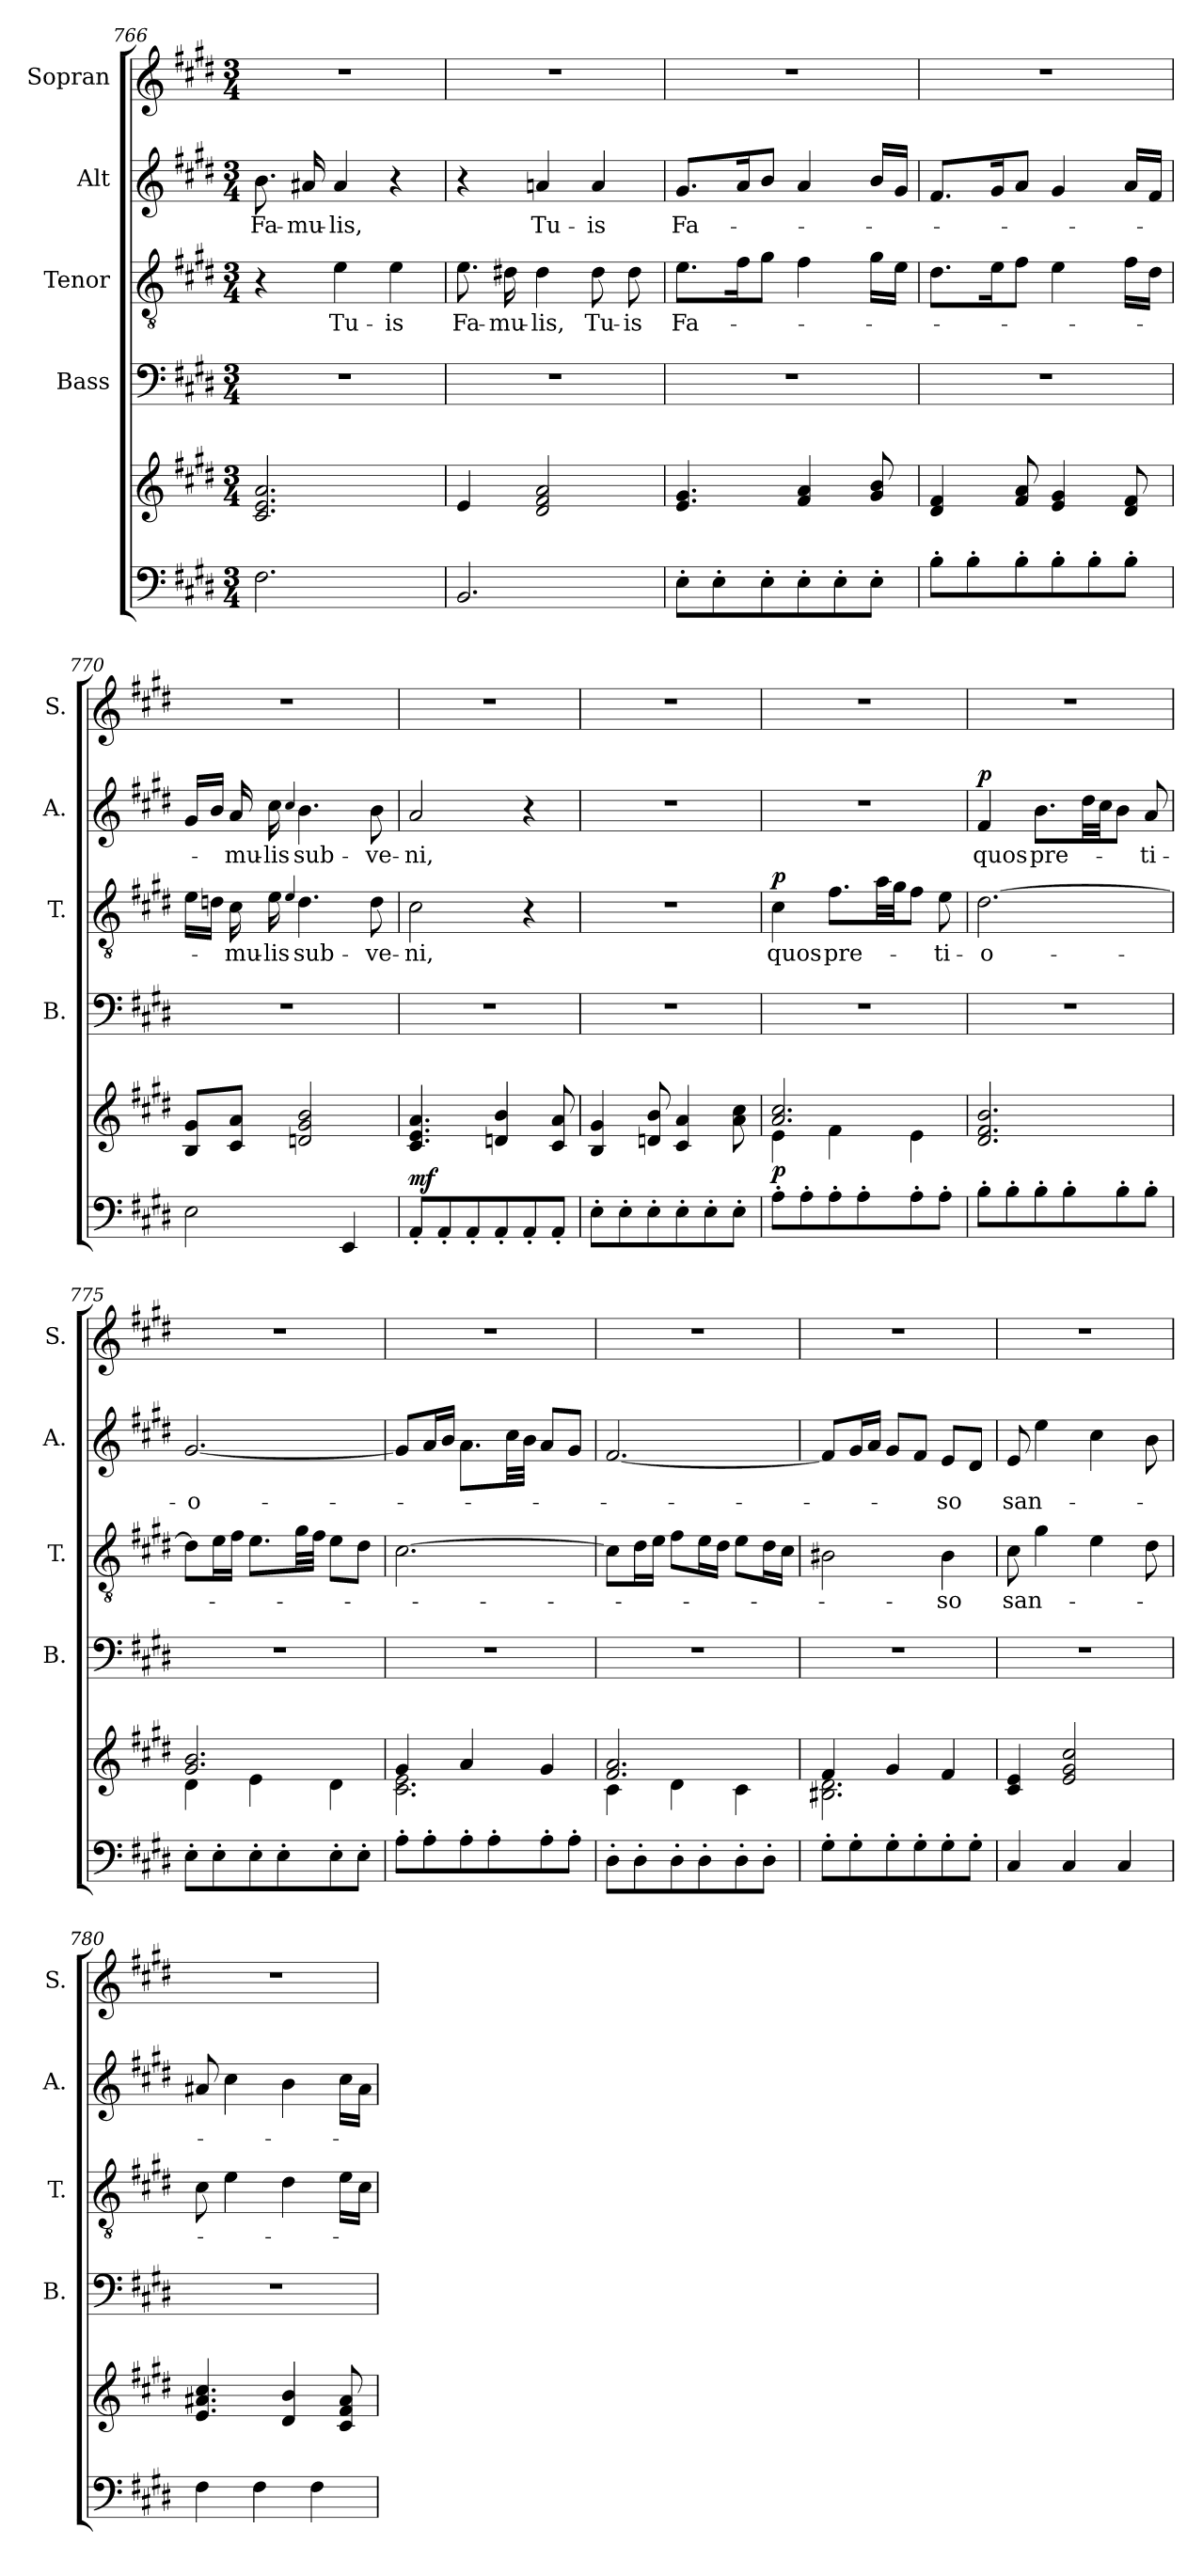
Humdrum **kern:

**kern	**kern	**dynam	**kern	**kern	**text	**dynam	**kern	**text	**dynam	**kern
*part5	*part5	*part5	*part4	*part3	*part3	*part3	*part2	*part2	*part2	*part1
*staff6	*staff5	*staff5/6	*staff4	*staff3	*staff3	*staff3	*staff2	*staff2	*staff2	*staff1
*	*	*	*I"Bass	*I"Tenor	*	*	*I"Alt	*	*	*I"Sopran
*	*	*	*I'B.	*I'T.	*	*	*I'A.	*	*	*I'S.
*clefF4	*clefG2	*	*clefF4	*clefGv2	*	*	*clefG2	*	*	*clefG2
*k[f#c#g#d#]	*k[f#c#g#d#]	*	*k[f#c#g#d#]	*k[f#c#g#d#]	*	*	*k[f#c#g#d#]	*	*	*k[f#c#g#d#]
*E:	*E:	*	*E:	*E:	*	*	*E:	*	*	*E:
*M3/4	*M3/4	*	*M3/4	*M3/4	*	*	*M3/4	*	*	*M3/4
=766	=766	=766	=766	=766	=766	=766	=766	=766	=766	=766
!	!	!	!	!	!	!	!	!LO:LY:b	!	!
2.F#\	2.c#/ 2.e/ 2.a/	.	2.r	4r	.	.	8.b\	Fa-	.	2.r
!	!	!	!	!	!	!	!	!LO:LY:b	!	!
.	.	.	.	.	.	.	16a#X/	-mu-	.	.
!	!	!	!	!	!LO:LY:b	!	!	!LO:LY:b	!	!
.	.	.	.	4e\	Tu-	.	4a#/	-lis,	.	.
!	!	!	!	!	!LO:LY:b	!	!	!	!	!
.	.	.	.	4e\	-is	.	4r	.	.	.
=767	=767	=767	=767	=767	=767	=767	=767	=767	=767	=767
!	!	!	!	!	!LO:LY:b	!	!	!	!	!
2.BB/	4e/	.	2.r	8.e\	Fa-	.	4r	.	.	2.r
!	!	!	!	!	!LO:LY:b	!	!	!	!	!
.	.	.	.	16d#X\	-mu-	.	.	.	.	.
!	!	!	!	!	!LO:LY:b	!	!	!LO:LY:b	!	!
.	2d#/ 2f#/ 2a/	.	.	4d#\	-lis,	.	4an/	Tu-	.	.
!	!	!	!	!	!LO:LY:b	!	!	!LO:LY:b	!	!
.	.	.	.	8d#\	Tu-	.	4a/	-is	.	.
!	!	!	!	!	!LO:LY:b	!	!	!	!	!
.	.	.	.	8d#\	-is	.	.	.	.	.
=768	=768	=768	=768	=768	=768	=768	=768	=768	=768	=768
!	!	!	!	!	!LO:LY:b	!	!	!LO:LY:b	!	!
8E'>\L	4.e/ 4.g#/	.	2.r	8.e\L	Fa-	.	8.g#/L	Fa-	.	2.r
8E'>\	.	.	.	.	.	.	.	.	.	.
.	.	.	.	16f#\k	.	.	16a/k	.	.	.
8E'>\	.	.	.	8g#\J	.	.	8b/J	.	.	.
8E'>\	4f#/ 4a/	.	.	4f#\	.	.	4a/	.	.	.
8E'>\	.	.	.	.	.	.	.	.	.	.
8E'>\J	8g#/ 8b/	.	.	16g#\LL	.	.	16b/LL	.	.	.
.	.	.	.	16e\JJ	.	.	16g#/JJ	.	.	.
=769	=769	=769	=769	=769	=769	=769	=769	=769	=769	=769
8B'>\L	4d#/ 4f#/	.	2.r	8.d#\L	.	.	8.f#/L	.	.	2.r
8B'>\	.	.	.	.	.	.	.	.	.	.
.	.	.	.	16e\k	.	.	16g#/k	.	.	.
8B'>\	8f#/ 8a/	.	.	8f#\J	.	.	8a/J	.	.	.
8B'>\	4e/ 4g#/	.	.	4e\	.	.	4g#/	.	.	.
8B'>\	.	.	.	.	.	.	.	.	.	.
8B'>\J	8d#/ 8f#/	.	.	16f#\LL	.	.	16a/LL	.	.	.
.	.	.	.	16d#\JJ	.	.	16f#/JJ	.	.	.
=770	=770	=770	=770	=770	=770	=770	=770	=770	=770	=770
2E\	8B/ 8g#/L	.	2.r	16e\LL	.	.	16g#/LL	.	.	2.r
.	.	.	.	16dn\JJ	.	.	16b/JJ	.	.	.
!	!	!	!	!	!LO:LY:b	!	!	!LO:LY:b	!	!
.	8c#/ 8a/J	.	.	16c#\	-mu-	.	16a/	-mu-	.	.
!	!	!	!	!	!LO:LY:b	!	!	!LO:LY:b	!	!
.	.	.	.	16e\	-lis	.	16cc#\	-lis	.	.
.	.	.	.	4qqe/	.	.	4qqcc#/	.	.	.
!	!	!	!	!	!LO:LY:b	!	!	!LO:LY:b	!	!
.	2dn/ 2g#/ 2b/	.	.	4.d\	sub-	.	4.b\	sub-	.	.
4EE/	.	.	.	.	.	.	.	.	.	.
!	!	!	!	!	!LO:LY:b	!	!	!LO:LY:b	!	!
.	.	.	.	8d\	-ve-	.	8b\	-ve-	.	.
=771	=771	=771	=771	=771	=771	=771	=771	=771	=771	=771
!	!	!LO:DY:a=2	!	!	!LO:LY:b	!	!	!LO:LY:b	!	!
8AA'</L	4.c#/ 4.e/ 4.a/	mf	2.r	2c#\	-ni,	.	2a/	-ni,	.	2.r
8AA'</	.	.	.	.	.	.	.	.	.	.
8AA'</	.	.	.	.	.	.	.	.	.	.
8AA'</	4dn/ 4b/	.	.	.	.	.	.	.	.	.
8AA'</	.	.	.	4r	.	.	4r	.	.	.
8AA'</J	8c#/ 8a/	.	.	.	.	.	.	.	.	.
!!LO:PB:g=z
=772	=772	=772	=772	=772	=772	=772	=772	=772	=772	=772
8E'>\L	4B/ 4g#/	.	2.r	2.r	.	.	2.r	.	.	2.r
8E'>\	.	.	.	.	.	.	.	.	.	.
8E'>\	8dn/ 8b/	.	.	.	.	.	.	.	.	.
8E'>\	4c#/ 4a/	.	.	.	.	.	.	.	.	.
8E'>\	.	.	.	.	.	.	.	.	.	.
8E'>\J	8a\ 8cc#\	.	.	.	.	.	.	.	.	.
=773	=773	=773	=773	=773	=773	=773	=773	=773	=773	=773
*	*^	*	*	*	*	*	*	*	*	*
!	!	!	!LO:DY:a=2	!	!	!LO:LY:b	!LO:DY:a	!	!	!	!
8A'>\L	2.a/ 2.cc#/	4e\	p	2.r	4c#\	quos	p	2.r	.	.	2.r
8A'>\	.	.	.	.	.	.	.	.	.	.	.
!	!	!	!	!	!	!LO:LY:b	!	!	!	!	!
8A'>\	.	4f#\	.	.	8.f#\L	pre-	.	.	.	.	.
8A'>\	.	.	.	.	.	.	.	.	.	.	.
.	.	.	.	.	32a\LL	.	.	.	.	.	.
.	.	.	.	.	32g#\JJ	.	.	.	.	.	.
8A'>\	.	4e\	.	.	8f#\J	.	.	.	.	.	.
!	!	!	!	!	!	!LO:LY:b	!	!	!	!	!
8A'>\J	.	.	.	.	8e\	-ti-	.	.	.	.	.
*	*v	*v	*	*	*	*	*	*	*	*	*
=774	=774	=774	=774	=774	=774	=774	=774	=774	=774	=774
!	!	!	!	!	!LO:LY:b	!	!	!LO:LY:b	!LO:DY:a	!
8B'>\L	2.d#/ 2.f#/ 2.b/	.	2.r	[2.d#\	-o-	.	4f#/	quos	p	2.r
8B'>\	.	.	.	.	.	.	.	.	.	.
!	!	!	!	!	!	!	!	!LO:LY:b	!	!
8B'>\	.	.	.	.	.	.	8.b\L	pre-	.	.
8B'>\	.	.	.	.	.	.	.	.	.	.
.	.	.	.	.	.	.	32dd#\LL	.	.	.
.	.	.	.	.	.	.	32cc#\JJ	.	.	.
8B'>\	.	.	.	.	.	.	8b\J	.	.	.
!	!	!	!	!	!	!	!	!LO:LY:b	!	!
8B'>\J	.	.	.	.	.	.	8a/	-ti-	.	.
=775	=775	=775	=775	=775	=775	=775	=775	=775	=775	=775
*	*^	*	*	*	*	*	*	*	*	*
!	!	!	!	!	!	!	!	!	!LO:LY:b	!	!
8E'>\L	2.g#/ 2.b/	4d#\	.	2.r	8d#\L]	.	.	[2.g#/	-o-	.	2.r
8E'>\	.	.	.	.	16e\L	.	.	.	.	.	.
.	.	.	.	.	16f#\JJ	.	.	.	.	.	.
8E'>\	.	4e\	.	.	8.e\L	.	.	.	.	.	.
8E'>\	.	.	.	.	.	.	.	.	.	.	.
.	.	.	.	.	32g#\LL	.	.	.	.	.	.
.	.	.	.	.	32f#\JJJ	.	.	.	.	.	.
8E'>\	.	4d#\	.	.	8e\L	.	.	.	.	.	.
8E'>\J	.	.	.	.	8d#\J	.	.	.	.	.	.
=776	=776	=776	=776	=776	=776	=776	=776	=776	=776	=776	=776
8A'>\L	4g#/	2.c#\ 2.e\	.	2.r	[2.c#\	.	.	8g#/L]	.	.	2.r
8A'>\	.	.	.	.	.	.	.	16a/L	.	.	.
.	.	.	.	.	.	.	.	16b/JJ	.	.	.
8A'>\	4a/	.	.	.	.	.	.	8.a\L	.	.	.
8A'>\	.	.	.	.	.	.	.	.	.	.	.
.	.	.	.	.	.	.	.	32cc#\LL	.	.	.
.	.	.	.	.	.	.	.	32b\JJJ	.	.	.
8A'>\	4g#/	.	.	.	.	.	.	8a/L	.	.	.
8A'>\J	.	.	.	.	.	.	.	8g#/J	.	.	.
=777	=777	=777	=777	=777	=777	=777	=777	=777	=777	=777	=777
8D#'>\L	2.f#/ 2.a/	4c#\	.	2.r	8c#\L]	.	.	[2.f#/	.	.	2.r
8D#'>\	.	.	.	.	16d#\L	.	.	.	.	.	.
.	.	.	.	.	16e\JJ	.	.	.	.	.	.
8D#'>\	.	4d#\	.	.	8f#\L	.	.	.	.	.	.
8D#'>\	.	.	.	.	16e\L	.	.	.	.	.	.
.	.	.	.	.	16d#\JJ	.	.	.	.	.	.
8D#'>\	.	4c#\	.	.	8e\L	.	.	.	.	.	.
8D#'>\J	.	.	.	.	16d#\L	.	.	.	.	.	.
.	.	.	.	.	16c#\JJ	.	.	.	.	.	.
=778	=778	=778	=778	=778	=778	=778	=778	=778	=778	=778	=778
8G#'>\L	4f#/	2.B#X\ 2.d#\	.	2.r	2B#X\	.	.	8f#/L]	.	.	2.r
8G#'>\	.	.	.	.	.	.	.	16g#/L	.	.	.
.	.	.	.	.	.	.	.	16a/JJ	.	.	.
8G#'>\	4g#/	.	.	.	.	.	.	8g#/L	.	.	.
8G#'>\	.	.	.	.	.	.	.	8f#/J	.	.	.
!	!	!	!	!	!	!LO:LY:b	!	!	!LO:LY:b	!	!
8G#'>\	4f#/	.	.	.	4B#\	-so	.	8e/L	-so	.	.
8G#'>\J	.	.	.	.	.	.	.	8d#/J	.	.	.
*	*v	*v	*	*	*	*	*	*	*	*	*
!!LO:LB:g=z
=779	=779	=779	=779	=779	=779	=779	=779	=779	=779	=779
!	!	!	!	!	!LO:LY:b	!	!	!LO:LY:b	!	!
4C#/	4c#/ 4e/	.	2.r	8c#\	san-	.	8e/	san-	.	2.r
.	.	.	.	4g#\	.	.	4ee\	.	.	.
4C#/	2e/ 2g#/ 2cc#/	.	.	.	.	.	.	.	.	.
.	.	.	.	4e\	.	.	4cc#\	.	.	.
4C#/	.	.	.	.	.	.	.	.	.	.
.	.	.	.	8d#\	.	.	8b\	.	.	.
=780	=780	=780	=780	=780	=780	=780	=780	=780	=780	=780
4F#\	4.e/ 4.a#X/ 4.cc#/	.	2.r	8c#\	.	.	8a#X/	.	.	2.r
.	.	.	.	4e\	.	.	4cc#\	.	.	.
4F#\	.	.	.	.	.	.	.	.	.	.
.	4d#/ 4b/	.	.	4d#\	.	.	4b\	.	.	.
4F#\	.	.	.	.	.	.	.	.	.	.
.	8c#/ 8f#/ 8a#/	.	.	16e\LL	.	.	16cc#\LL	.	.	.
.	.	.	.	16c#\JJ	.	.	16a#\JJ	.	.	.
=	=	=	=	=	=	=	=	=	=	=
*-	*-	*-	*-	*-	*-	*-	*-	*-	*-	*-
